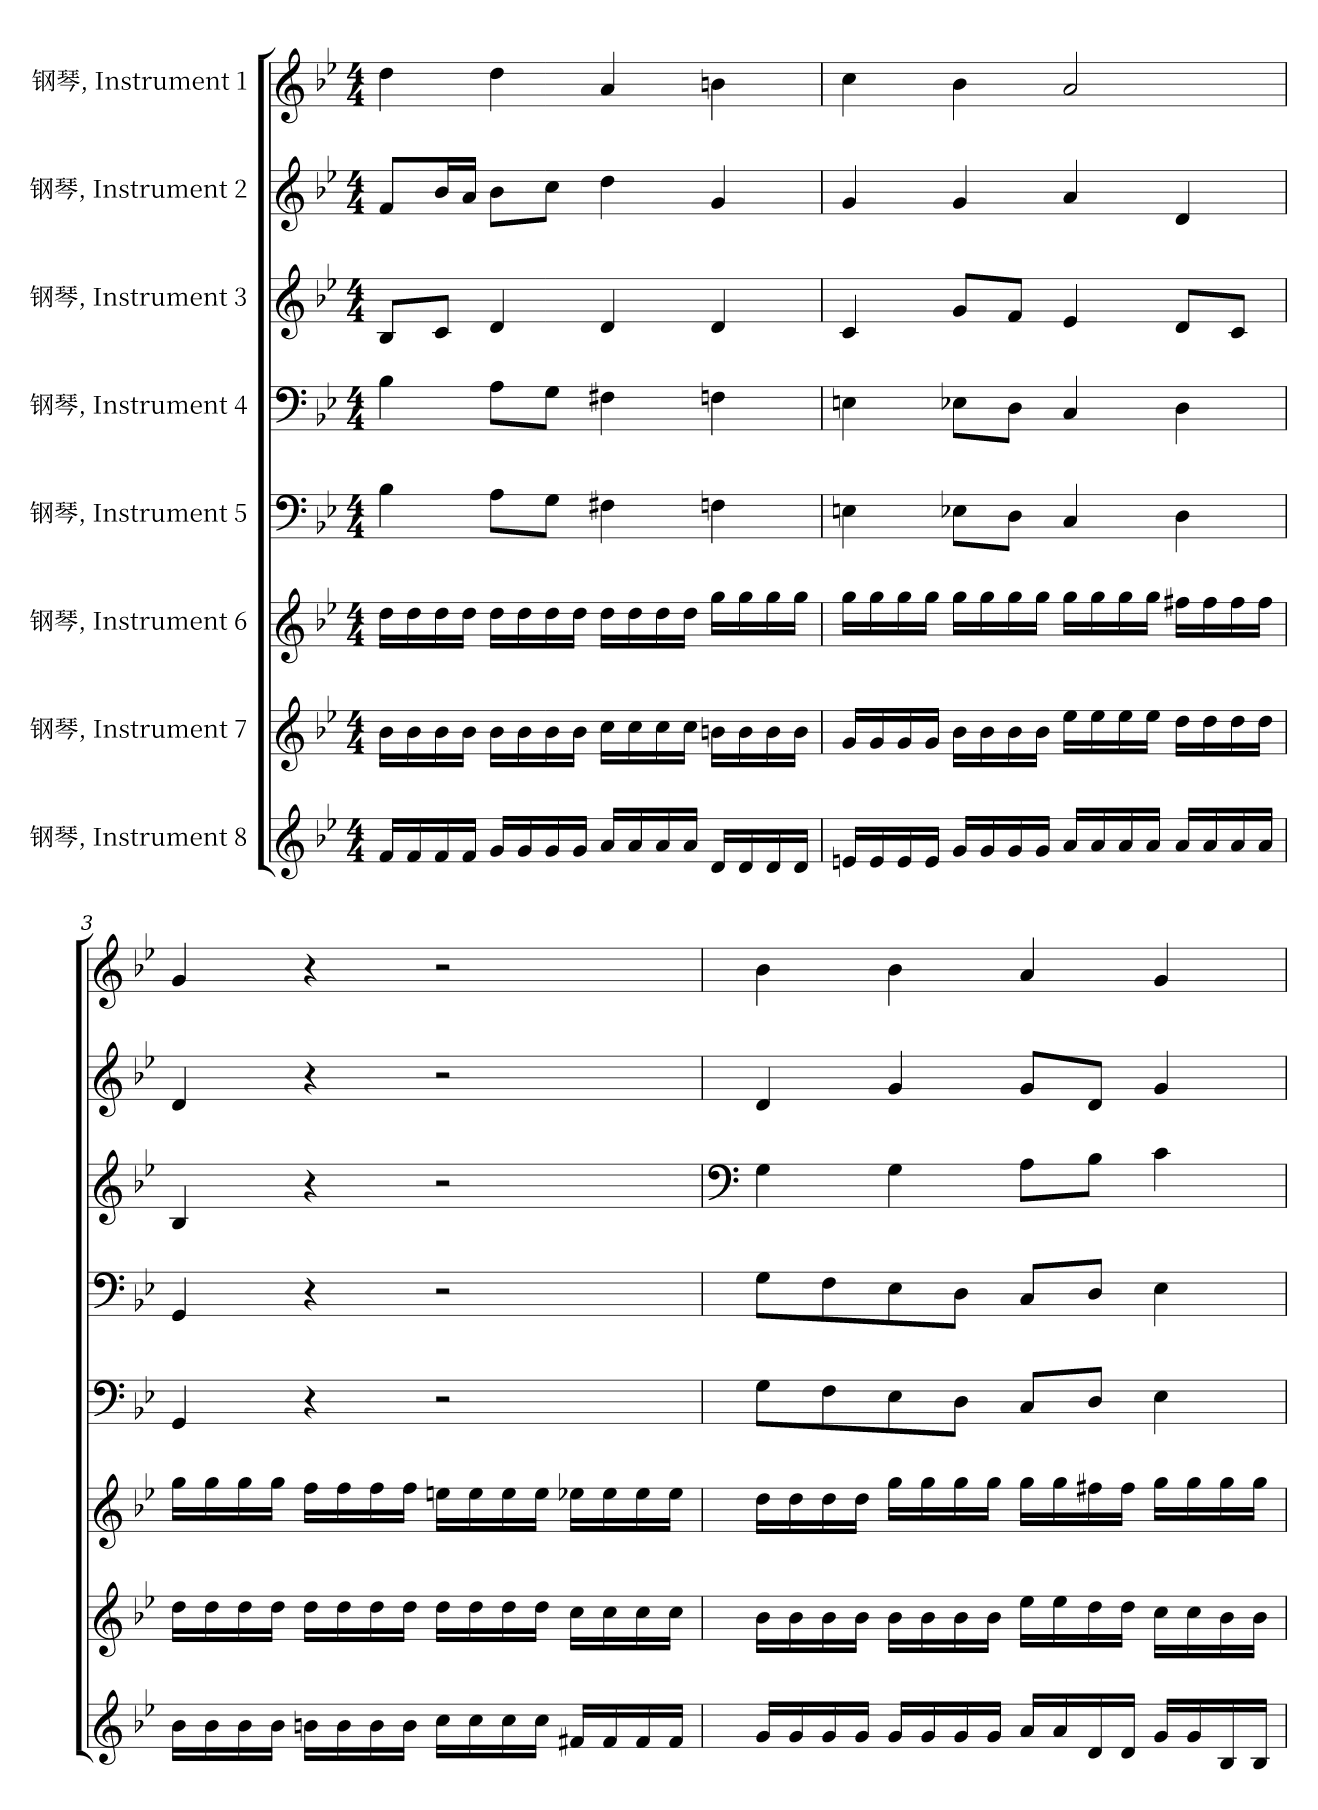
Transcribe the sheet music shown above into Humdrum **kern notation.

**kern	**kern	**kern	**kern	**kern	**kern	**kern	**kern
*part8	*part7	*part6	*part5	*part4	*part3	*part2	*part1
*staff8	*staff7	*staff6	*staff5	*staff4	*staff3	*staff2	*staff1
*I"钢琴, Instrument 8	*I"钢琴, Instrument 7	*I"钢琴, Instrument 6	*I"钢琴, Instrument 5	*I"钢琴, Instrument 4	*I"钢琴, Instrument 3	*I"钢琴, Instrument 2	*I"钢琴, Instrument 1
*clefG2	*clefG2	*clefG2	*clefF4	*clefF4	*clefG2	*clefG2	*clefG2
*k[b-e-]	*k[b-e-]	*k[b-e-]	*k[b-e-]	*k[b-e-]	*k[b-e-]	*k[b-e-]	*k[b-e-]
*M4/4	*M4/4	*M4/4	*M4/4	*M4/4	*M4/4	*M4/4	*M4/4
*MM72	*MM72	*MM72	*MM72	*MM72	*MM72	*MM72	*MM72
=1	=1	=1	=1	=1	=1	=1	=1
16f/LL	16b-\LL	16dd\LL	4B-\	4B-\	8B-/L	8f/L	4dd\
16f/	16b-\	16dd\	.	.	.	.	.
16f/	16b-\	16dd\	.	.	8c/J	16b-/L	.
16f/JJ	16b-\JJ	16dd\JJ	.	.	.	16a/JJ	.
16g/LL	16b-\LL	16dd\LL	8A\L	8A\L	4d/	8b-\L	4dd\
16g/	16b-\	16dd\	.	.	.	.	.
16g/	16b-\	16dd\	8G\J	8G\J	.	8cc\J	.
16g/JJ	16b-\JJ	16dd\JJ	.	.	.	.	.
16a/LL	16cc\LL	16dd\LL	4F#X\	4F#X\	4d/	4dd\	4a/
16a/	16cc\	16dd\	.	.	.	.	.
16a/	16cc\	16dd\	.	.	.	.	.
16a/JJ	16cc\JJ	16dd\JJ	.	.	.	.	.
16d/LL	16bn\LL	16gg\LL	4Fn\	4Fn\	4d/	4g/	4bn\
16d/	16b\	16gg\	.	.	.	.	.
16d/	16b\	16gg\	.	.	.	.	.
16d/JJ	16b\JJ	16gg\JJ	.	.	.	.	.
=2	=2	=2	=2	=2	=2	=2	=2
16en/LL	16g/LL	16gg\LL	4En\	4En\	4c/	4g/	4cc\
16e/	16g/	16gg\	.	.	.	.	.
16e/	16g/	16gg\	.	.	.	.	.
16e/JJ	16g/JJ	16gg\JJ	.	.	.	.	.
16g/LL	16b-\LL	16gg\LL	8E-X\L	8E-X\L	8g/L	4g/	4b-\
16g/	16b-\	16gg\	.	.	.	.	.
16g/	16b-\	16gg\	8D\J	8D\J	8f/J	.	.
16g/JJ	16b-\JJ	16gg\JJ	.	.	.	.	.
16a/LL	16ee-\LL	16gg\LL	4C/	4C/	4e-/	4a/	2a/
16a/	16ee-\	16gg\	.	.	.	.	.
16a/	16ee-\	16gg\	.	.	.	.	.
16a/JJ	16ee-\JJ	16gg\JJ	.	.	.	.	.
16a/LL	16dd\LL	16ff#X\LL	4D\	4D\	8d/L	4d/	.
16a/	16dd\	16ff#\	.	.	.	.	.
16a/	16dd\	16ff#\	.	.	8c/J	.	.
16a/JJ	16dd\JJ	16ff#\JJ	.	.	.	.	.
!!LO:PB:g=z
=3	=3	=3	=3	=3	=3	=3	=3
16b-\LL	16dd\LL	16gg\LL	4GG/	4GG/	4B-/	4d/	4g/
16b-\	16dd\	16gg\	.	.	.	.	.
16b-\	16dd\	16gg\	.	.	.	.	.
16b-\JJ	16dd\JJ	16gg\JJ	.	.	.	.	.
16bn\LL	16dd\LL	16ff\LL	4r	4r	4r	4r	4r
16b\	16dd\	16ff\	.	.	.	.	.
16b\	16dd\	16ff\	.	.	.	.	.
16b\JJ	16dd\JJ	16ff\JJ	.	.	.	.	.
16cc\LL	16dd\LL	16een\LL	2r	2r	2r	2r	2r
16cc\	16dd\	16ee\	.	.	.	.	.
16cc\	16dd\	16ee\	.	.	.	.	.
16cc\JJ	16dd\JJ	16ee\JJ	.	.	.	.	.
16f#X/LL	16cc\LL	16ee-X\LL	.	.	.	.	.
16f#/	16cc\	16ee-\	.	.	.	.	.
16f#/	16cc\	16ee-\	.	.	.	.	.
16f#/JJ	16cc\JJ	16ee-\JJ	.	.	.	.	.
=4	=4	=4	=4	=4	=4	=4	=4
*	*	*	*	*	*clefF4	*	*
16g/LL	16b-\LL	16dd\LL	8G\L	8G\L	4G\	4d/	4b-\
16g/	16b-\	16dd\	.	.	.	.	.
16g/	16b-\	16dd\	8F\	8F\	.	.	.
16g/JJ	16b-\JJ	16dd\JJ	.	.	.	.	.
16g/LL	16b-\LL	16gg\LL	8E-\	8E-\	4G\	4g/	4b-\
16g/	16b-\	16gg\	.	.	.	.	.
16g/	16b-\	16gg\	8D\J	8D\J	.	.	.
16g/JJ	16b-\JJ	16gg\JJ	.	.	.	.	.
16a/LL	16ee-\LL	16gg\LL	8C/L	8C/L	8A\L	8g/L	4a/
16a/	16ee-\	16gg\	.	.	.	.	.
16d/	16dd\	16ff#X\	8D/J	8D/J	8B-\J	8d/J	.
16d/JJ	16dd\JJ	16ff#\JJ	.	.	.	.	.
16g/LL	16cc\LL	16gg\LL	4E-\	4E-\	4c\	4g/	4g/
16g/	16cc\	16gg\	.	.	.	.	.
16B-/	16b-\	16gg\	.	.	.	.	.
16B-/JJ	16b-\JJ	16gg\JJ	.	.	.	.	.
=	=	=	=	=	=	=	=
*-	*-	*-	*-	*-	*-	*-	*-
